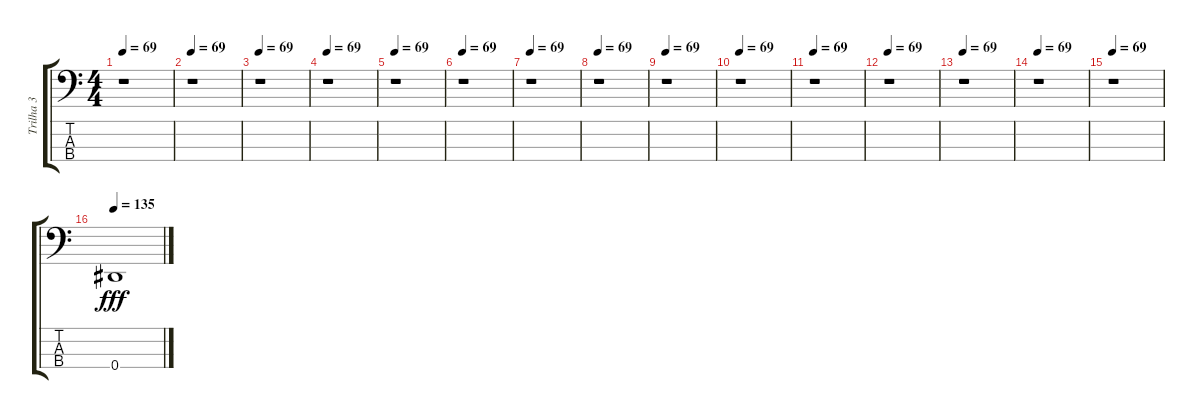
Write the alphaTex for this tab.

\track ("Trilha 3" "Trilha 3") {instrument electricbasspick}
\staff {score tabs}
\tuning (Gb2 Db2 Ab1 Eb1) {hide}
\ts (4 4)
\tempo 69
\clef f4
\ks c
r.1{dy fff} |
\tempo 69
r.1 |
\tempo 69
r.1 |
\tempo 69
r.1 |
\tempo 69
r.1 |
\tempo 69
r.1 |
\tempo 69
r.1 |
\tempo 69
r.1 |
\tempo 69
r.1 |
\tempo 69
r.1 |
\tempo 69
r.1 |
\tempo 69
r.1 |
\tempo 69
r.1 |
\tempo 69
r.1 |
\tempo 69
r.1 |
\tempo 135
0.4.1
